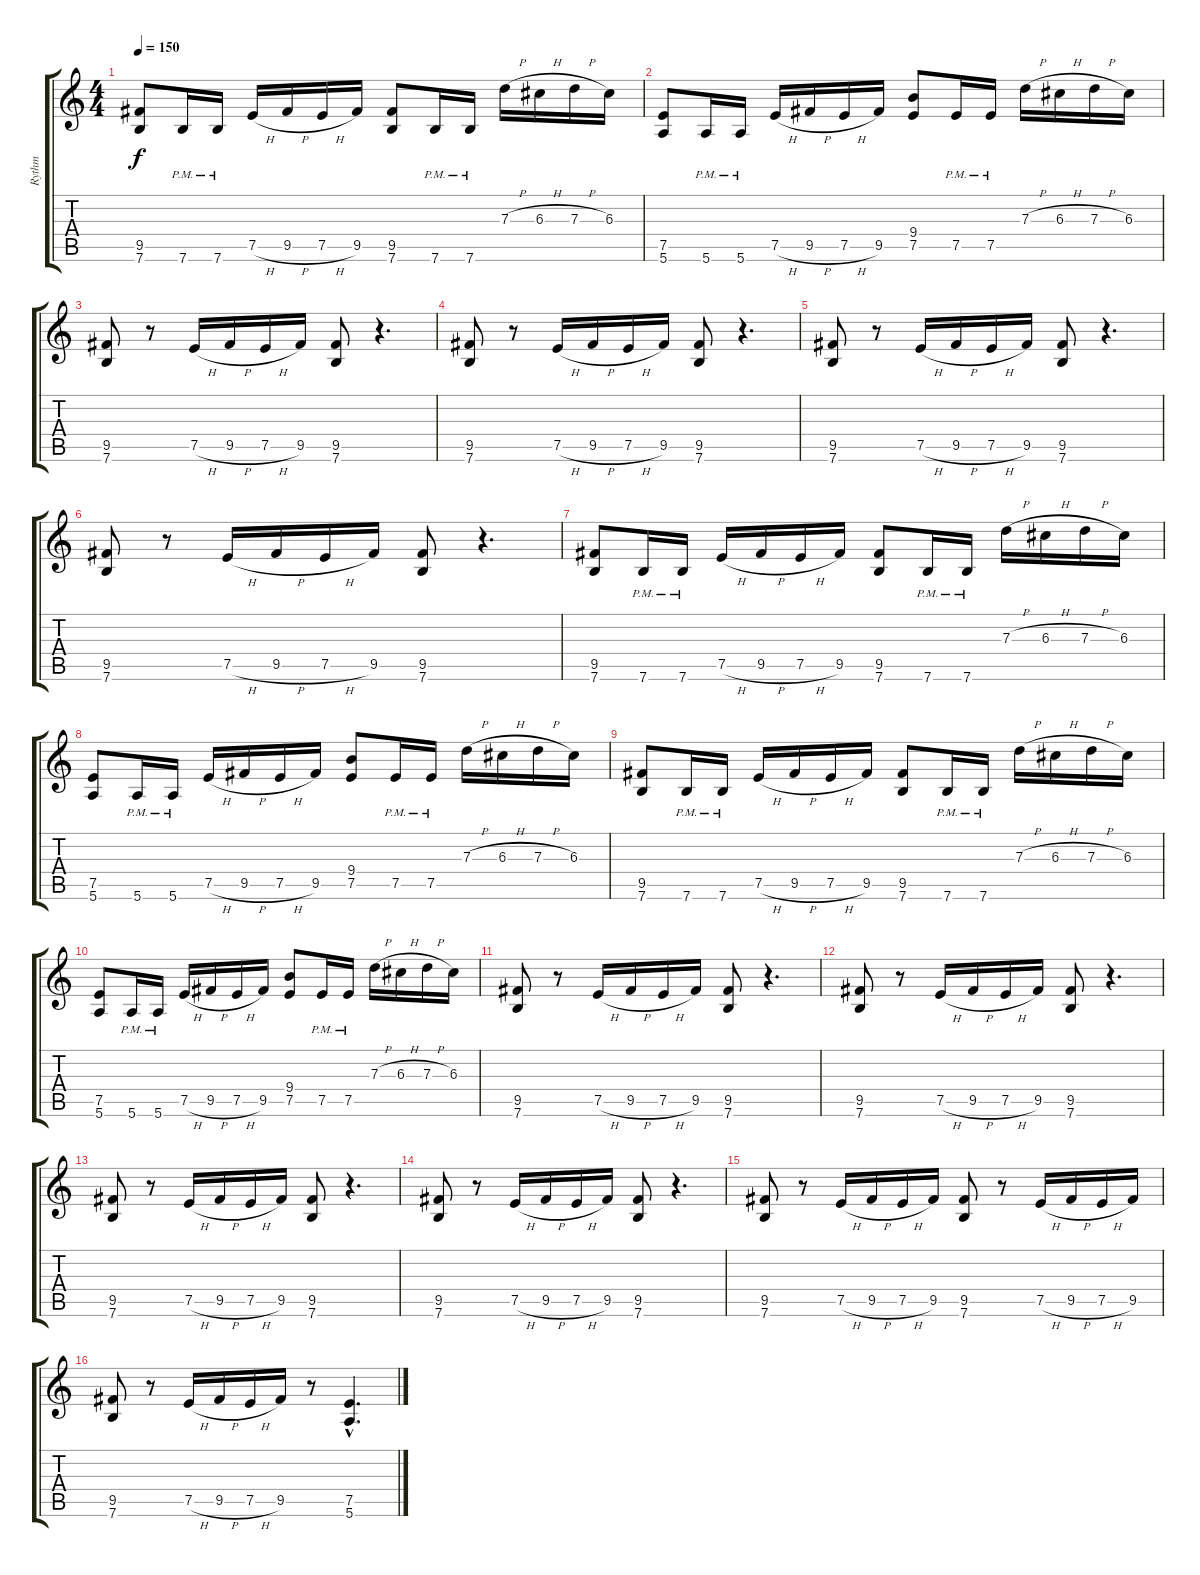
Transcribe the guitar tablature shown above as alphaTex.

\track ("Rythm" "Rythm") {instrument distortionguitar}
\staff {score tabs}
\tuning (E4 B3 G3 D3 A2 E2) {hide}
\ts (4 4)
\tempo 150
\clef g2
\ks c
(9.5 7.6).8{dy f} 7.6{pm}.16 7.6{pm}.16 7.5{h}.16 9.5{h}.16 7.5{h}.16 9.5.16 (9.5 7.6).8 7.6{pm}.16 7.6{pm}.16 7.3{h}.16 6.3{h}.16 7.3{h}.16 6.3.16 |
(7.5 5.6).8 5.6{pm}.16 5.6{pm}.16 7.5{h}.16 9.5{h}.16 7.5{h}.16 9.5.16 (9.4 7.5).8 7.5{pm}.16 7.5{pm}.16 7.3{h}.16 6.3{h}.16 7.3{h}.16 6.3.16 |
(9.5 7.6).8 r.8 7.5{h}.16 9.5{h}.16 7.5{h}.16 9.5.16 (9.5 7.6).8 r.4{d} |
(9.5 7.6).8 r.8 7.5{h}.16 9.5{h}.16 7.5{h}.16 9.5.16 (9.5 7.6).8 r.4{d} |
(9.5 7.6).8 r.8 7.5{h}.16 9.5{h}.16 7.5{h}.16 9.5.16 (9.5 7.6).8 r.4{d} |
(9.5 7.6).8 r.8 7.5{h}.16 9.5{h}.16 7.5{h}.16 9.5.16 (9.5 7.6).8 r.4{d} |
(9.5 7.6).8 7.6{pm}.16 7.6{pm}.16 7.5{h}.16 9.5{h}.16 7.5{h}.16 9.5.16 (9.5 7.6).8 7.6{pm}.16 7.6{pm}.16 7.3{h}.16 6.3{h}.16 7.3{h}.16 6.3.16 |
(7.5 5.6).8 5.6{pm}.16 5.6{pm}.16 7.5{h}.16 9.5{h}.16 7.5{h}.16 9.5.16 (9.4 7.5).8 7.5{pm}.16 7.5{pm}.16 7.3{h}.16 6.3{h}.16 7.3{h}.16 6.3.16 |
(9.5 7.6).8 7.6{pm}.16 7.6{pm}.16 7.5{h}.16 9.5{h}.16 7.5{h}.16 9.5.16 (9.5 7.6).8 7.6{pm}.16 7.6{pm}.16 7.3{h}.16 6.3{h}.16 7.3{h}.16 6.3.16 |
(7.5 5.6).8 5.6{pm}.16 5.6{pm}.16 7.5{h}.16 9.5{h}.16 7.5{h}.16 9.5.16 (9.4 7.5).8 7.5{pm}.16 7.5{pm}.16 7.3{h}.16 6.3{h}.16 7.3{h}.16 6.3.16 |
(9.5 7.6).8 r.8 7.5{h}.16 9.5{h}.16 7.5{h}.16 9.5.16 (9.5 7.6).8 r.4{d} |
(9.5 7.6).8 r.8 7.5{h}.16 9.5{h}.16 7.5{h}.16 9.5.16 (9.5 7.6).8 r.4{d} |
(9.5 7.6).8 r.8 7.5{h}.16 9.5{h}.16 7.5{h}.16 9.5.16 (9.5 7.6).8 r.4{d} |
(9.5 7.6).8 r.8 7.5{h}.16 9.5{h}.16 7.5{h}.16 9.5.16 (9.5 7.6).8 r.4{d} |
(9.5 7.6).8 r.8 7.5{h}.16 9.5{h}.16 7.5{h}.16 9.5.16 (9.5 7.6).8 r.8 7.5{h}.16 9.5{h}.16 7.5{h}.16 9.5.16 |
(9.5 7.6).8 r.8 7.5{h}.16 9.5{h}.16 7.5{h}.16 9.5.16 r.8 (7.5{hac} 5.6{hac}).4{d}
